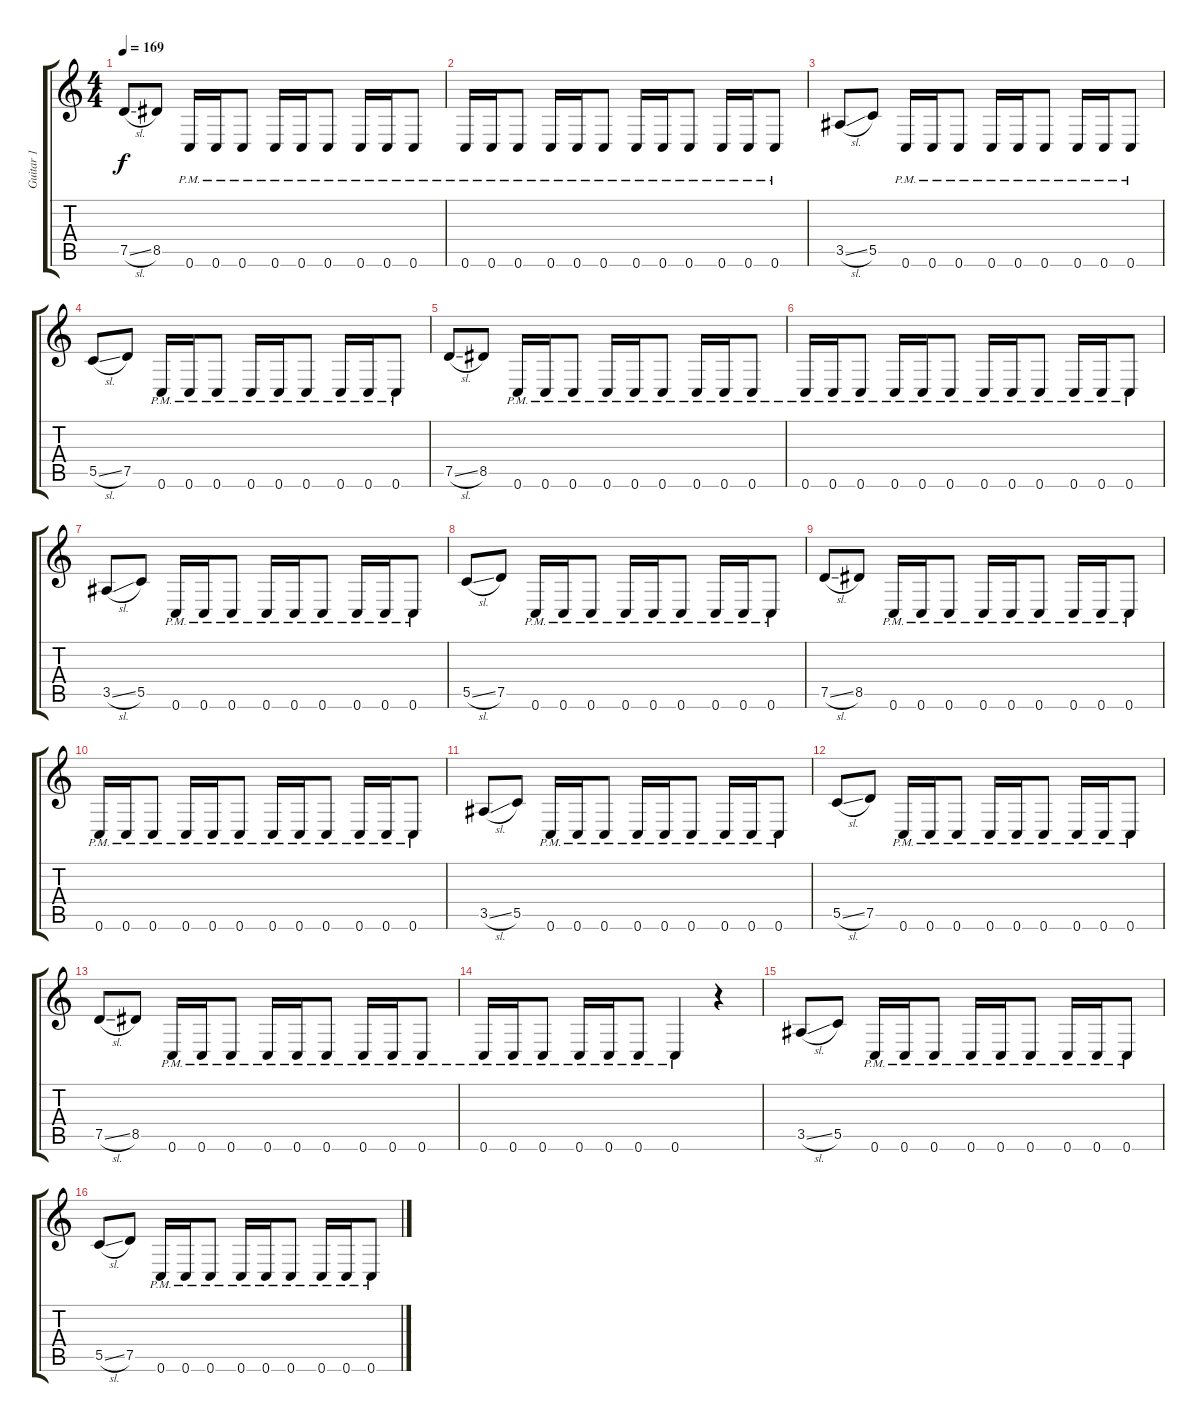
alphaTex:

\track ("Guitar 1" "Guitar 1") {instrument distortionguitar}
\staff {score tabs}
\tuning (D4 A3 F3 C3 G2 C2) {hide}
\ts (4 4)
\tempo 169
\clef g2
\ks c
7.5{sl}.8{dy f} 8.5.8 0.6{pm}.16 0.6{pm}.16 0.6{pm}.8 0.6{pm}.16 0.6{pm}.16 0.6{pm}.8 0.6{pm}.16 0.6{pm}.16 0.6{pm}.8 |
0.6{pm}.16 0.6{pm}.16 0.6{pm}.8 0.6{pm}.16 0.6{pm}.16 0.6{pm}.8 0.6{pm}.16 0.6{pm}.16 0.6{pm}.8 0.6{pm}.16 0.6{pm}.16 0.6{pm}.8 |
3.5{sl}.8 5.5.8 0.6{pm}.16 0.6{pm}.16 0.6{pm}.8 0.6{pm}.16 0.6{pm}.16 0.6{pm}.8 0.6{pm}.16 0.6{pm}.16 0.6{pm}.8 |
5.5{sl}.8 7.5.8 0.6{pm}.16 0.6{pm}.16 0.6{pm}.8 0.6{pm}.16 0.6{pm}.16 0.6{pm}.8 0.6{pm}.16 0.6{pm}.16 0.6{pm}.8 |
7.5{sl}.8 8.5.8 0.6{pm}.16 0.6{pm}.16 0.6{pm}.8 0.6{pm}.16 0.6{pm}.16 0.6{pm}.8 0.6{pm}.16 0.6{pm}.16 0.6{pm}.8 |
0.6{pm}.16 0.6{pm}.16 0.6{pm}.8 0.6{pm}.16 0.6{pm}.16 0.6{pm}.8 0.6{pm}.16 0.6{pm}.16 0.6{pm}.8 0.6{pm}.16 0.6{pm}.16 0.6{pm}.8 |
3.5{sl}.8 5.5.8 0.6{pm}.16 0.6{pm}.16 0.6{pm}.8 0.6{pm}.16 0.6{pm}.16 0.6{pm}.8 0.6{pm}.16 0.6{pm}.16 0.6{pm}.8 |
5.5{sl}.8 7.5.8 0.6{pm}.16 0.6{pm}.16 0.6{pm}.8 0.6{pm}.16 0.6{pm}.16 0.6{pm}.8 0.6{pm}.16 0.6{pm}.16 0.6{pm}.8 |
7.5{sl}.8 8.5.8 0.6{pm}.16 0.6{pm}.16 0.6{pm}.8 0.6{pm}.16 0.6{pm}.16 0.6{pm}.8 0.6{pm}.16 0.6{pm}.16 0.6{pm}.8 |
0.6{pm}.16 0.6{pm}.16 0.6{pm}.8 0.6{pm}.16 0.6{pm}.16 0.6{pm}.8 0.6{pm}.16 0.6{pm}.16 0.6{pm}.8 0.6{pm}.16 0.6{pm}.16 0.6{pm}.8 |
3.5{sl}.8 5.5.8 0.6{pm}.16 0.6{pm}.16 0.6{pm}.8 0.6{pm}.16 0.6{pm}.16 0.6{pm}.8 0.6{pm}.16 0.6{pm}.16 0.6{pm}.8 |
5.5{sl}.8 7.5.8 0.6{pm}.16 0.6{pm}.16 0.6{pm}.8 0.6{pm}.16 0.6{pm}.16 0.6{pm}.8 0.6{pm}.16 0.6{pm}.16 0.6{pm}.8 |
7.5{sl}.8 8.5.8 0.6{pm}.16 0.6{pm}.16 0.6{pm}.8 0.6{pm}.16 0.6{pm}.16 0.6{pm}.8 0.6{pm}.16 0.6{pm}.16 0.6{pm}.8 |
0.6{pm}.16 0.6{pm}.16 0.6{pm}.8 0.6{pm}.16 0.6{pm}.16 0.6{pm}.8 0.6{pm}.4 r.4 |
3.5{sl}.8 5.5.8 0.6{pm}.16 0.6{pm}.16 0.6{pm}.8 0.6{pm}.16 0.6{pm}.16 0.6{pm}.8 0.6{pm}.16 0.6{pm}.16 0.6{pm}.8 |
5.5{sl}.8 7.5.8 0.6{pm}.16 0.6{pm}.16 0.6{pm}.8 0.6{pm}.16 0.6{pm}.16 0.6{pm}.8 0.6{pm}.16 0.6{pm}.16 0.6{pm}.8
